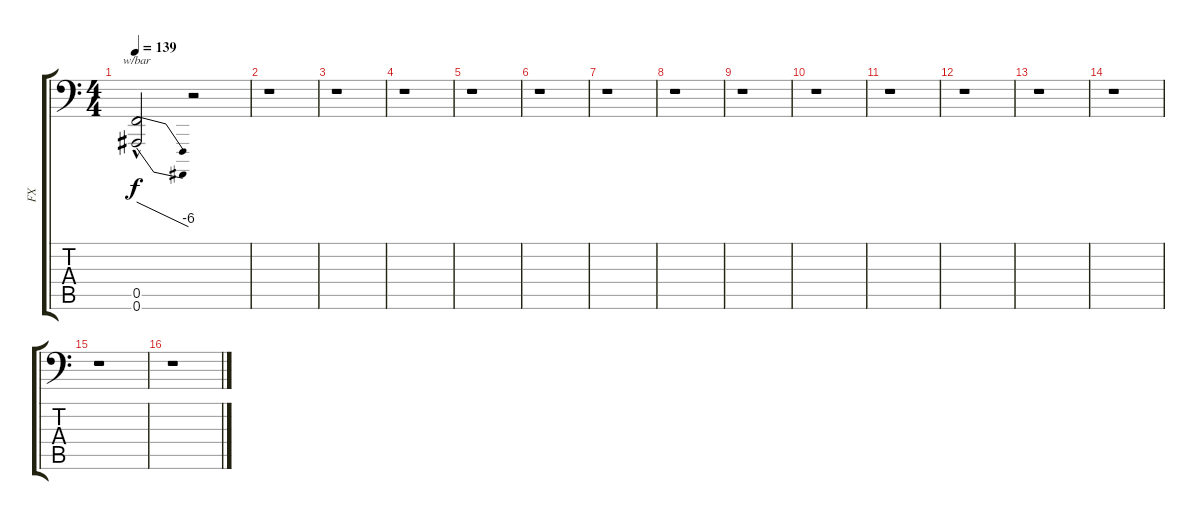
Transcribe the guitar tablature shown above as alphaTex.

\track ("FX" "FX") {instrument ocarina}
\staff {score tabs}
\tuning (C4 G3 Eb3 Bb2 F2 Bb1) {hide}
\ts (4 4)
\tempo 139
\clef f4
\ks c
(0.5{hac} 0.6{hac}).2{tbe (dive default 0 0 60 -24) dy f} r.2 |
r.1 |
r.1 |
r.1 |
r.1 |
r.1 |
r.1 |
r.1 |
r.1 |
r.1 |
r.1 |
r.1 |
r.1 |
r.1 |
r.1 |
r.1
